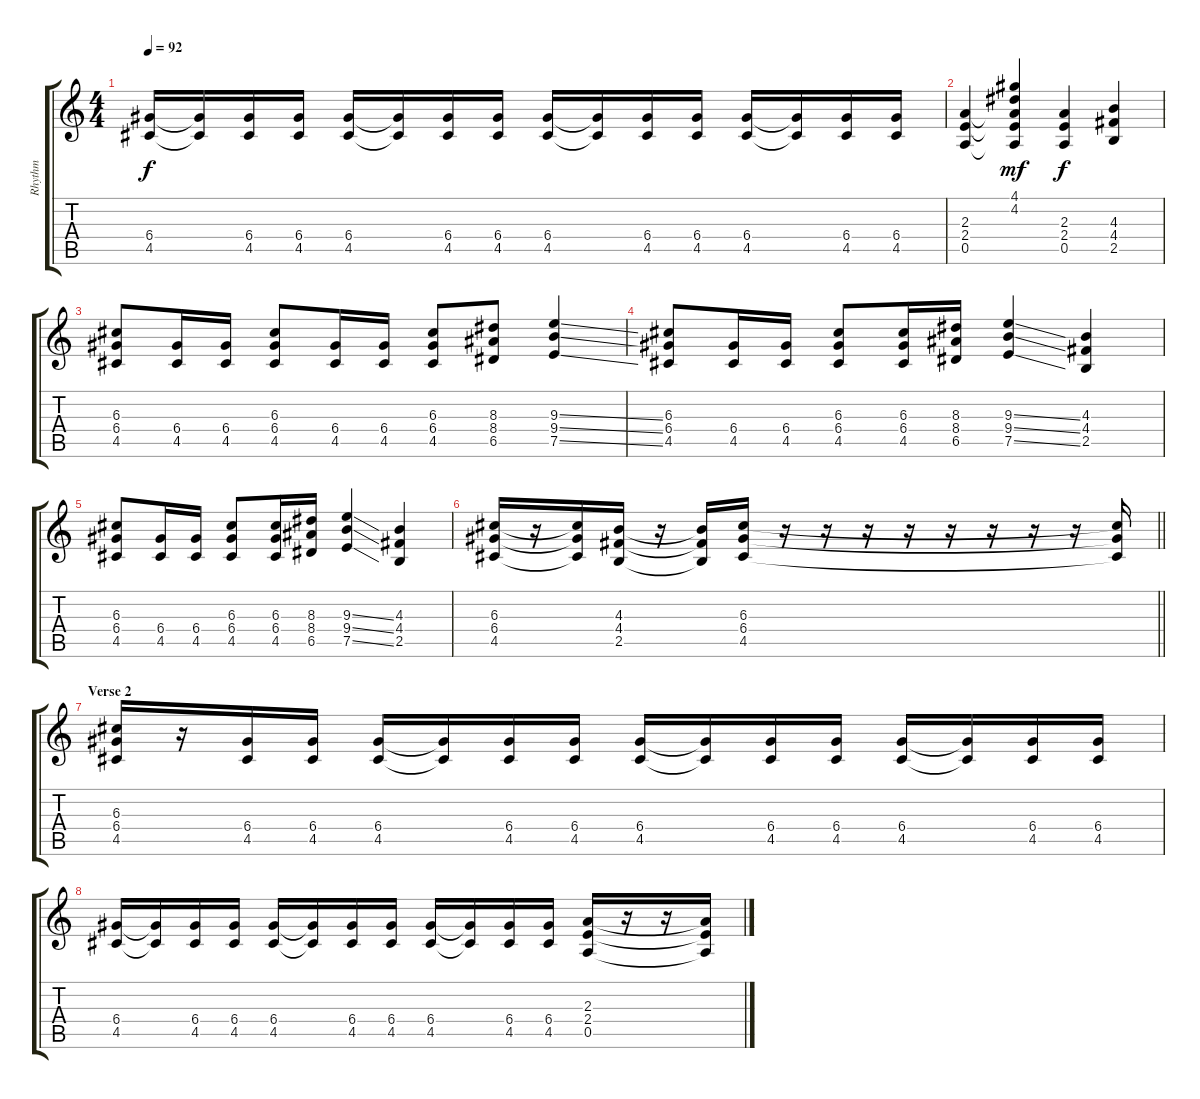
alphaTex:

\track ("Rhythm" "Rhythm") {instrument overdrivenguitar}
\staff {score tabs}
\tuning (E4 B3 G3 D3 A2 E2) {hide}
\ts (4 4)
\tempo 92
\clef g2
\ks c
(6.4 4.5).16{dy f} (6.4{t} 4.5{t}).16 (6.4 4.5).16 (6.4 4.5).16 (6.4 4.5).16 (6.4{t} 4.5{t}).16 (6.4 4.5).16 (6.4 4.5).16 (6.4 4.5).16 (6.4{t} 4.5{t}).16 (6.4 4.5).16 (6.4 4.5).16 (6.4 4.5).16 (6.4{t} 4.5{t}).16 (6.4 4.5).16 (6.4 4.5).16 |
(2.3 2.4 0.5).4 (4.1 4.2 2.3{t} 2.4{t} 0.5{t}).4{dy mf} (2.3 2.4 0.5).4{dy f} (4.3 4.4 2.5).4 |
(6.3 6.4 4.5).8 (6.4 4.5).16 (6.4 4.5).16 (6.3 6.4 4.5).8 (6.4 4.5).16 (6.4 4.5).16 (6.3 6.4 4.5).8 (8.3 8.4 6.5).8 (9.3{ss} 9.4{ss} 7.5{ss}).4 |
(6.3 6.4 4.5).8 (6.4 4.5).16 (6.4 4.5).16 (6.3 6.4 4.5).8 (6.3 6.4 4.5).16 (8.3 8.4 6.5).16 (9.3{ss} 9.4{ss} 7.5{ss}).4 (4.3 4.4 2.5).4 |
(6.3 6.4 4.5).8 (6.4 4.5).16 (6.4 4.5).16 (6.3 6.4 4.5).8 (6.3 6.4 4.5).16 (8.3 8.4 6.5).16 (9.3{ss} 9.4{ss} 7.5{ss}).4 (4.3 4.4 2.5).4 |
\barLineRight lightlight
(6.3 6.4 4.5).16 r.16 (6.3{t} 6.4{t} 4.5{t}).16 (4.3 4.4 2.5).16 r.16 (4.3{t} 4.4{t} 2.5{t}).16 (6.3 6.4 4.5).16 r.16 r.16 r.16 r.16 r.16 r.16 r.16 r.16 (6.3{t} 6.4{t} 4.5{t}).16 |
\section ("" "Verse 2")
(6.3 6.4 4.5).16 r.16 (6.4 4.5).16 (6.4 4.5).16 (6.4 4.5).16 (6.4{t} 4.5{t}).16 (6.4 4.5).16 (6.4 4.5).16 (6.4 4.5).16 (6.4{t} 4.5{t}).16 (6.4 4.5).16 (6.4 4.5).16 (6.4 4.5).16 (6.4{t} 4.5{t}).16 (6.4 4.5).16 (6.4 4.5).16 |
(6.4 4.5).16 (6.4{t} 4.5{t}).16 (6.4 4.5).16 (6.4 4.5).16 (6.4 4.5).16 (6.4{t} 4.5{t}).16 (6.4 4.5).16 (6.4 4.5).16 (6.4 4.5).16 (6.4{t} 4.5{t}).16 (6.4 4.5).16 (6.4 4.5).16 (2.3 2.4 0.5).16 r.16 r.16 (2.3{t} 2.4{t} 0.5{t}).16
